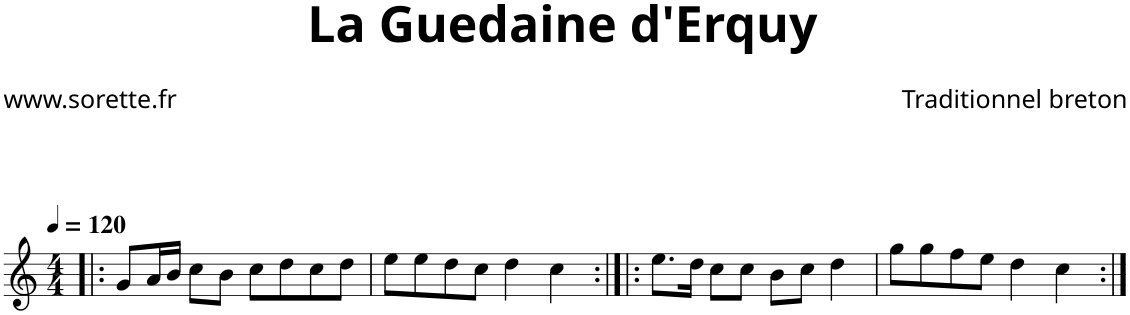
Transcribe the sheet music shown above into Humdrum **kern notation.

**kern
*part1
*staff1
*I"Piano
*I'Pia.
*clefG2
*k[]
*M4/4
*MM120
=1!|:
8g/L
16a/L
16b/JJ
8cc\L
8b\J
8cc\L
8dd\
8cc\
8dd\J
=2
8ee\L
8ee\
8dd\
8cc\J
4dd\
4cc\
=3:|!|:
8.ee\L
16dd\Jk
8cc\L
8cc\J
8b\L
8cc\J
4dd\
=4
8gg\L
8gg\
8ff\
8ee\J
4dd\
4cc\
=:|!
*-
